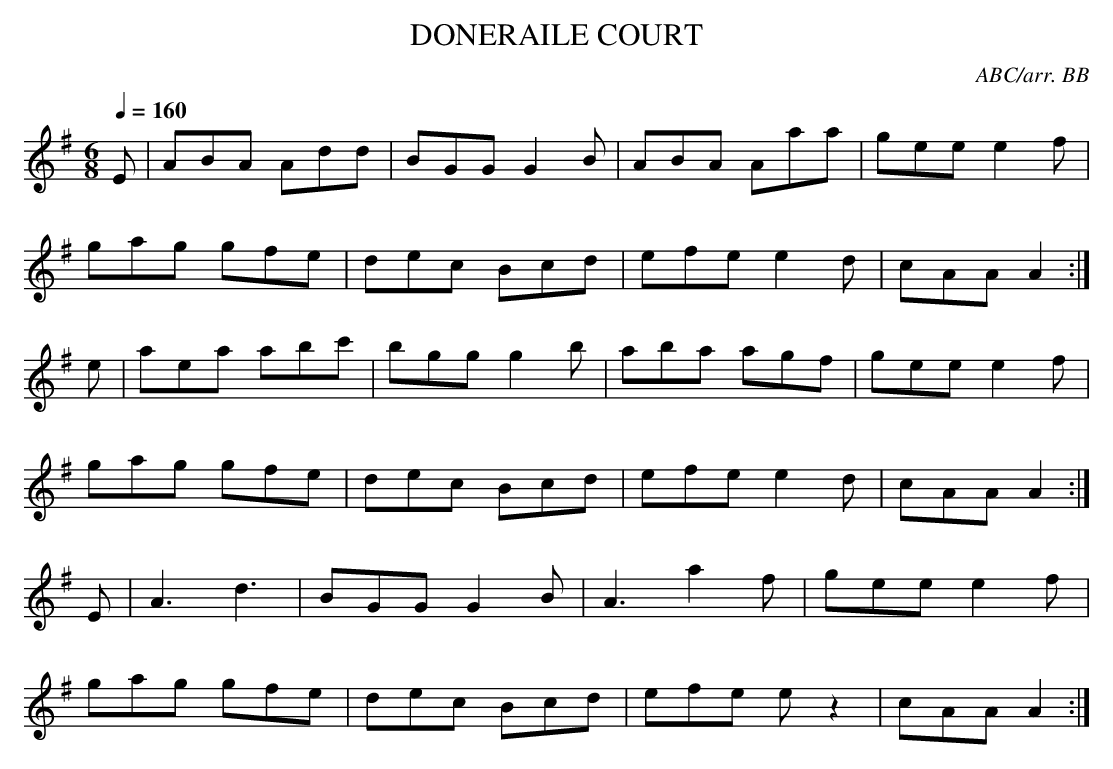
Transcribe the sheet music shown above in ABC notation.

X:1
T:DONERAILE COURT
Q:1/4=160
C:ABC/arr. BB
M:6/8
L:1/8
K:Ador
E|ABA Add|BGG G2B|ABA Aaa|gee e2f|
gag gfe|dec Bcd|efe e2d|cAA A2 :|
e|aea abc'|bgg g2b|aba agf|gee e2f|
gag gfe|dec Bcd|efe e2d|cAA A2 :|
E|A3d3|BGG G2B|A3a2f|gee e2f|
gag gfe|dec Bcd|efe ez2|cAA A2 :|
